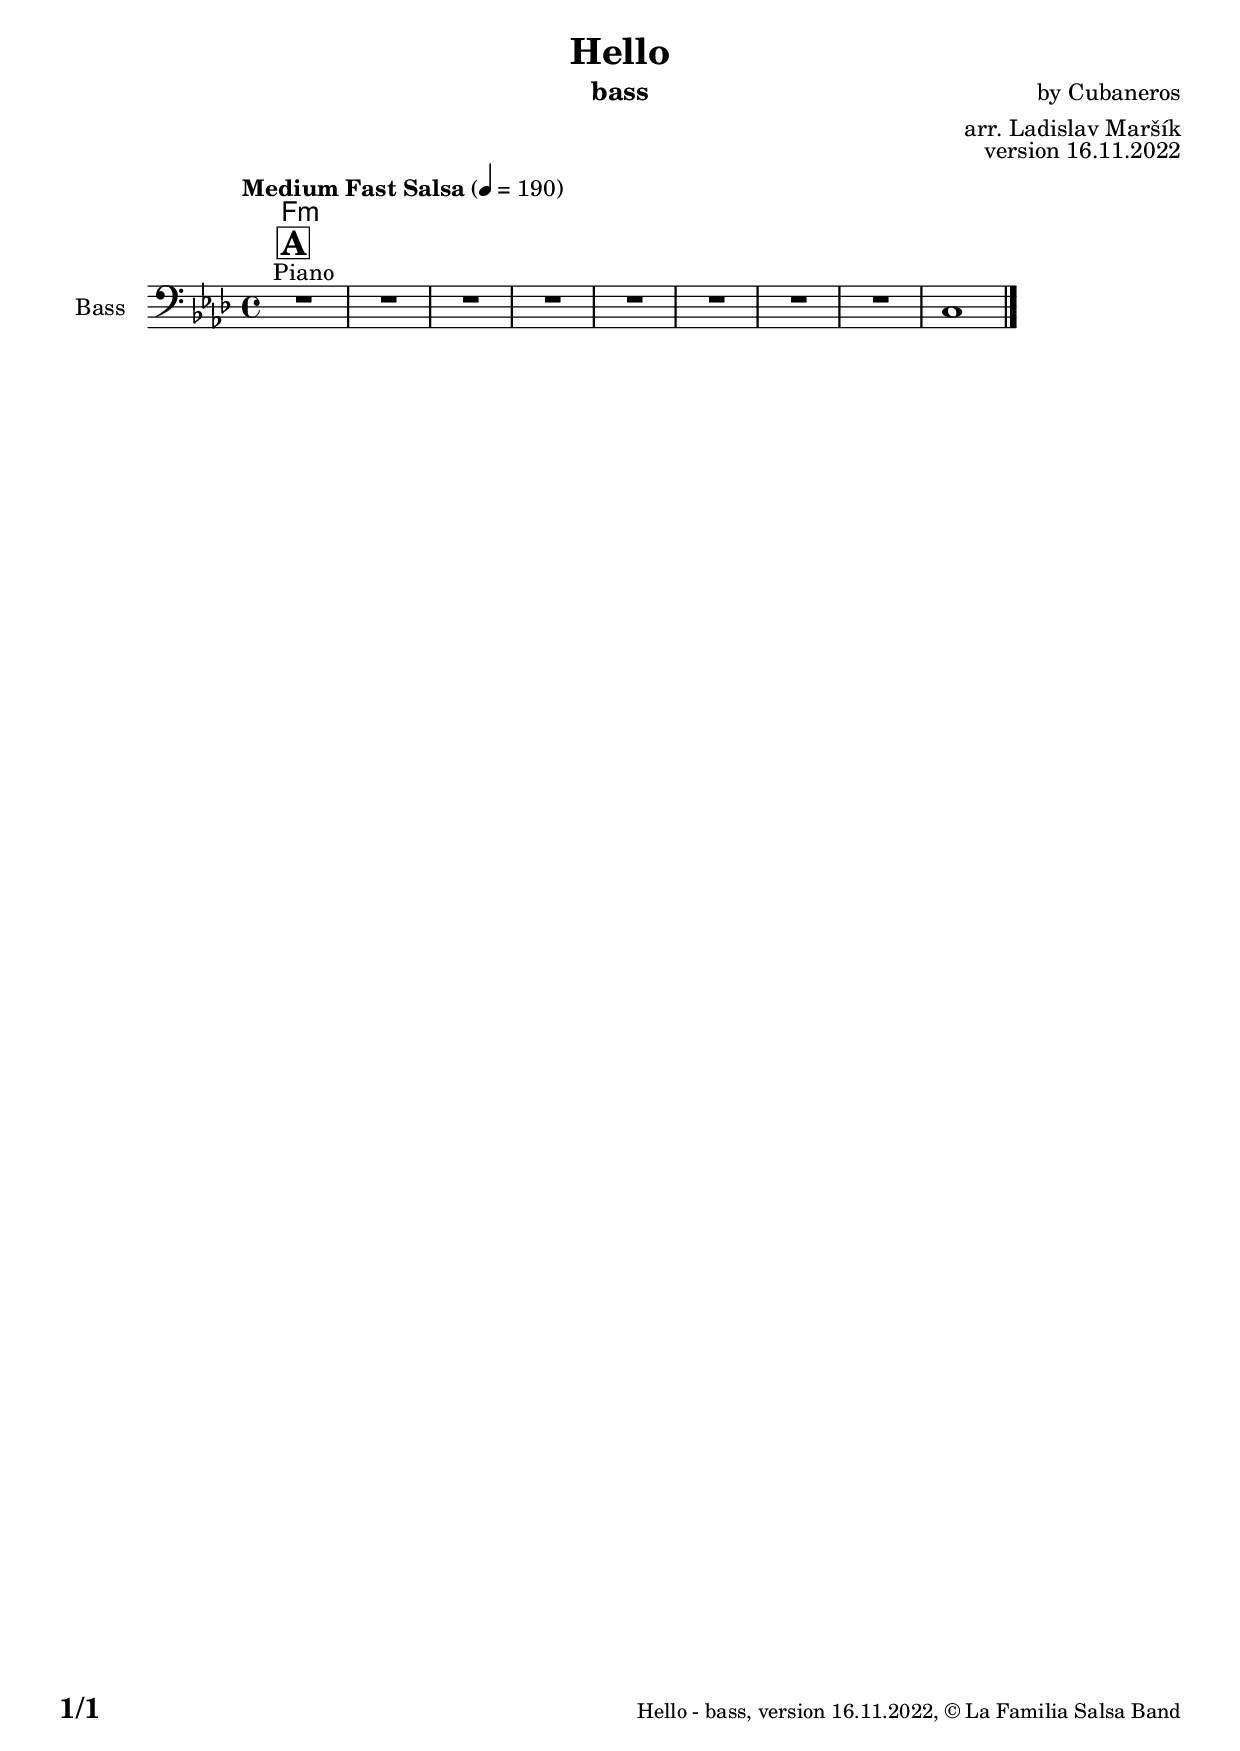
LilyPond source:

\version "2.22.2"

% Sheet revision 2022_09

\header {
  title = "Hello"
  instrument = "bass"
  composer = "by Cubaneros"
  arranger = "arr. Ladislav Maršík"
  opus = "version 16.11.2022"
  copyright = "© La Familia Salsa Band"
}

inst =
#(define-music-function
  (string)
  (string?)
  #{ <>^\markup \abs-fontsize #16 \bold \box #string #})

makePercent = #(define-music-function (note) (ly:music?)
                 (make-music 'PercentEvent 'length (ly:music-length note)))

#(define (test-stencil grob text)
   (let* ((orig (ly:grob-original grob))
          (siblings (ly:spanner-broken-into orig)) ; have we been split?
          (refp (ly:grob-system grob))
          (left-bound (ly:spanner-bound grob LEFT))
          (right-bound (ly:spanner-bound grob RIGHT))
          (elts-L (ly:grob-array->list (ly:grob-object left-bound 'elements)))
          (elts-R (ly:grob-array->list (ly:grob-object right-bound 'elements)))
          (break-alignment-L
           (filter
            (lambda (elt) (grob::has-interface elt 'break-alignment-interface))
            elts-L))
          (break-alignment-R
           (filter
            (lambda (elt) (grob::has-interface elt 'break-alignment-interface))
            elts-R))
          (break-alignment-L-ext (ly:grob-extent (car break-alignment-L) refp X))
          (break-alignment-R-ext (ly:grob-extent (car break-alignment-R) refp X))
          (num
           (markup text))
          (num
           (if (or (null? siblings)
                   (eq? grob (car siblings)))
               num
               (make-parenthesize-markup num)))
          (num (grob-interpret-markup grob num))
          (num-stil-ext-X (ly:stencil-extent num X))
          (num-stil-ext-Y (ly:stencil-extent num Y))
          (num (ly:stencil-aligned-to num X CENTER))
          (num
           (ly:stencil-translate-axis
            num
            (+ (interval-length break-alignment-L-ext)
               (* 0.5
                  (- (car break-alignment-R-ext)
                     (cdr break-alignment-L-ext))))
            X))
          (bracket-L
           (markup
            #:path
            0.1 ; line-thickness
            `((moveto 0.5 ,(* 0.5 (interval-length num-stil-ext-Y)))
              (lineto ,(* 0.5
                          (- (car break-alignment-R-ext)
                             (cdr break-alignment-L-ext)
                             (interval-length num-stil-ext-X)))
                      ,(* 0.5 (interval-length num-stil-ext-Y)))
              (closepath)
              (rlineto 0.0
                       ,(if (or (null? siblings) (eq? grob (car siblings)))
                            -1.0 0.0)))))
          (bracket-R
           (markup
            #:path
            0.1
            `((moveto ,(* 0.5
                          (- (car break-alignment-R-ext)
                             (cdr break-alignment-L-ext)
                             (interval-length num-stil-ext-X)))
                      ,(* 0.5 (interval-length num-stil-ext-Y)))
              (lineto 0.5
                      ,(* 0.5 (interval-length num-stil-ext-Y)))
              (closepath)
              (rlineto 0.0
                       ,(if (or (null? siblings) (eq? grob (last siblings)))
                            -1.0 0.0)))))
          (bracket-L (grob-interpret-markup grob bracket-L))
          (bracket-R (grob-interpret-markup grob bracket-R))
          (num (ly:stencil-combine-at-edge num X LEFT bracket-L 0.4))
          (num (ly:stencil-combine-at-edge num X RIGHT bracket-R 0.4)))
     num))

#(define-public (Measure_attached_spanner_engraver context)
   (let ((span '())
         (finished '())
         (event-start '())
         (event-stop '()))
     (make-engraver
      (listeners ((measure-counter-event engraver event)
                  (if (= START (ly:event-property event 'span-direction))
                      (set! event-start event)
                      (set! event-stop event))))
      ((process-music trans)
       (if (ly:stream-event? event-stop)
           (if (null? span)
               (ly:warning "You're trying to end a measure-attached spanner but you haven't started one.")
               (begin (set! finished span)
                 (ly:engraver-announce-end-grob trans finished event-start)
                 (set! span '())
                 (set! event-stop '()))))
       (if (ly:stream-event? event-start)
           (begin (set! span (ly:engraver-make-grob trans 'MeasureCounter event-start))
             (set! event-start '()))))
      ((stop-translation-timestep trans)
       (if (and (ly:spanner? span)
                (null? (ly:spanner-bound span LEFT))
                (moment<=? (ly:context-property context 'measurePosition) ZERO-MOMENT))
           (ly:spanner-set-bound! span LEFT
                                  (ly:context-property context 'currentCommandColumn)))
       (if (and (ly:spanner? finished)
                (moment<=? (ly:context-property context 'measurePosition) ZERO-MOMENT))
           (begin
            (if (null? (ly:spanner-bound finished RIGHT))
                (ly:spanner-set-bound! finished RIGHT
                                       (ly:context-property context 'currentCommandColumn)))
            (set! finished '())
            (set! event-start '())
            (set! event-stop '()))))
      ((finalize trans)
       (if (ly:spanner? finished)
           (begin
            (if (null? (ly:spanner-bound finished RIGHT))
                (set! (ly:spanner-bound finished RIGHT)
                      (ly:context-property context 'currentCommandColumn)))
            (set! finished '())))
       (if (ly:spanner? span)
           (begin
            (ly:warning "I think there's a dangling measure-attached spanner :-(")
            (ly:grob-suicide! span)
            (set! span '())))))))

\layout {
  \context {
    \Staff
    \consists #Measure_attached_spanner_engraver
    \override MeasureCounter.font-encoding = #'latin1
    \override MeasureCounter.font-size = 0
    \override MeasureCounter.outside-staff-padding = 2
    \override MeasureCounter.outside-staff-horizontal-padding = #0
  }
}

repeatBracket = #(define-music-function
                  (parser location N note)
                  (number? ly:music?)
                  #{
                    \override Staff.MeasureCounter.stencil =
                    #(lambda (grob) (test-stencil grob #{ #(string-append(number->string N) "x") #} ))
                    \startMeasureCount
                    \repeat volta #N { $note }
                    \stopMeasureCount
                  #}
                  )

Bass = \new Voice \relative c {
  \set Staff.instrumentName = \markup {
    \center-align { "Bass" }
  }
  \set Staff.midiInstrument = "acoustic bass"
  \set Staff.midiMaximumVolume = #1.5

  \clef bass
  \key f \minor
  \time 4/4
  \tempo "Medium Fast Salsa" 4 = 190
  
  \inst "A"
    R1*8 ^\markup { "Piano" }
    c1
  
  \label #'lastPage
  \bar "|."  
}

Chords = \chords {
  f:m 
}

\score {
  <<
    \Chords
    \compressMMRests \new Staff \with {
      \consists "Volta_engraver"
    }
    {
      \Bass
    }
  >>
  \layout {
    \context {
      \Score
      \remove "Volta_engraver"
    }
  }
}

\paper {
  system-system-spacing =
  #'((basic-distance . 15)
     (minimum-distance . 10)
     (padding . 1)
     (stretchability . 60))
  between-system-padding = #2
  bottom-margin = 5\mm

  print-page-number = ##t
  print-first-page-number = ##t
  oddHeaderMarkup = \markup \fill-line { " " }
  evenHeaderMarkup = \markup \fill-line { " " }
  oddFooterMarkup = \markup {
    \fill-line {
      \bold \fontsize #2
      \on-the-fly #print-page-number-check-first
      \concat { \fromproperty #'page:page-number-string "/" \page-ref #'lastPage "0" "?" }

      \fontsize #-1
      \concat { \fromproperty #'header:title " - " \fromproperty #'header:instrument ", " \fromproperty #'header:opus ", " \fromproperty #'header:copyright }
    }
  }
  evenFooterMarkup = \markup {
    \fill-line {
      \fontsize #-1
      \concat { \fromproperty #'header:title " - " \fromproperty #'header:instrument ", " \fromproperty #'header:opus ", " \fromproperty #'header:copyright }

      \bold \fontsize #2
      \on-the-fly #print-page-number-check-first
      \concat { \fromproperty #'page:page-number-string "/" \page-ref #'lastPage "0" "?" }
    }
  }
}